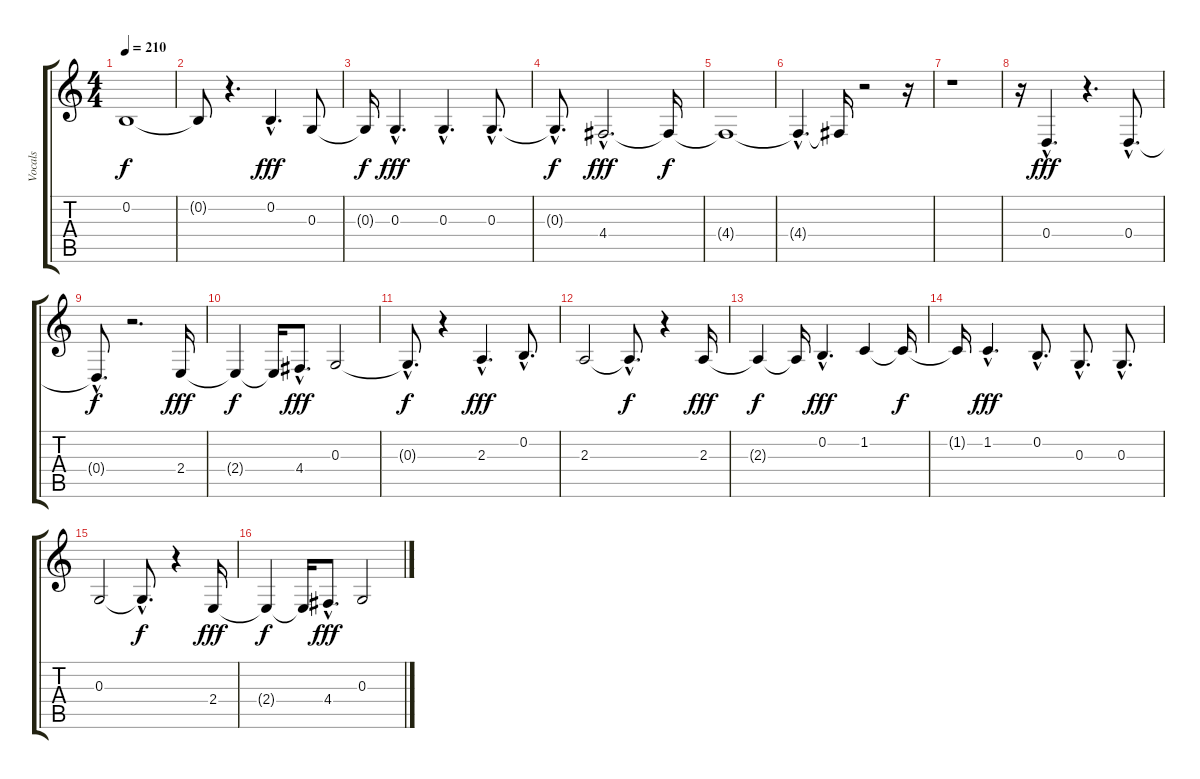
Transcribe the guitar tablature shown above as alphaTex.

\track ("Vocals" "Vocals") {instrument oboe}
\staff {score tabs}
\tuning (E4 B3 G3 D3 A2 E2) {hide}
\ts (4 4)
\tempo 210
\clef g2
\ks c
0.2{t}.1{dy f} |
0.2{t}.8 r.4{d} 0.2{hac}.4{d dy fff} 0.3.8 |
0.3{t}.16{dy f} 0.3{hac}.4{d dy fff} 0.3{hac}.4{d} 0.3{hac}.8{d} |
0.3{hac t}.8{d dy f} 4.4{hac}.2{d dy fff} 4.4{t}.16{dy f} |
4.4{t}.1 |
4.4{hac t}.4{d} 4.4{t}.16 r.2 r.16 |
r.1 |
r.16 0.4{hac}.4{d dy fff} r.4{d} 0.4{hac}.8{d} |
0.4{hac t}.8{d dy f} r.2{d} 2.4.16{dy fff} |
2.4{t}.4{dy f} 2.4{t}.16 4.4{hac}.8{d dy fff} 0.3.2 |
0.3{hac t}.8{d dy f} r.4 2.3{hac}.4{d dy fff} 0.2{hac}.8{d} |
2.3.2 2.3{hac t}.8{d dy f} r.4 2.3.16{dy fff} |
2.3{t}.4{dy f} 2.3{t}.16 0.2{hac}.4{d dy fff} 1.2.4 1.2{t}.16{dy f} |
1.2{t}.16 1.2{hac}.4{d dy fff} 0.2{hac}.8{d} 0.3{hac}.8{d} 0.3{hac}.8{d} |
0.3.2 0.3{hac t}.8{d dy f} r.4 2.4.16{dy fff} |
2.4{t}.4{dy f} 2.4{t}.16 4.4{hac}.8{d dy fff} 0.3.2
